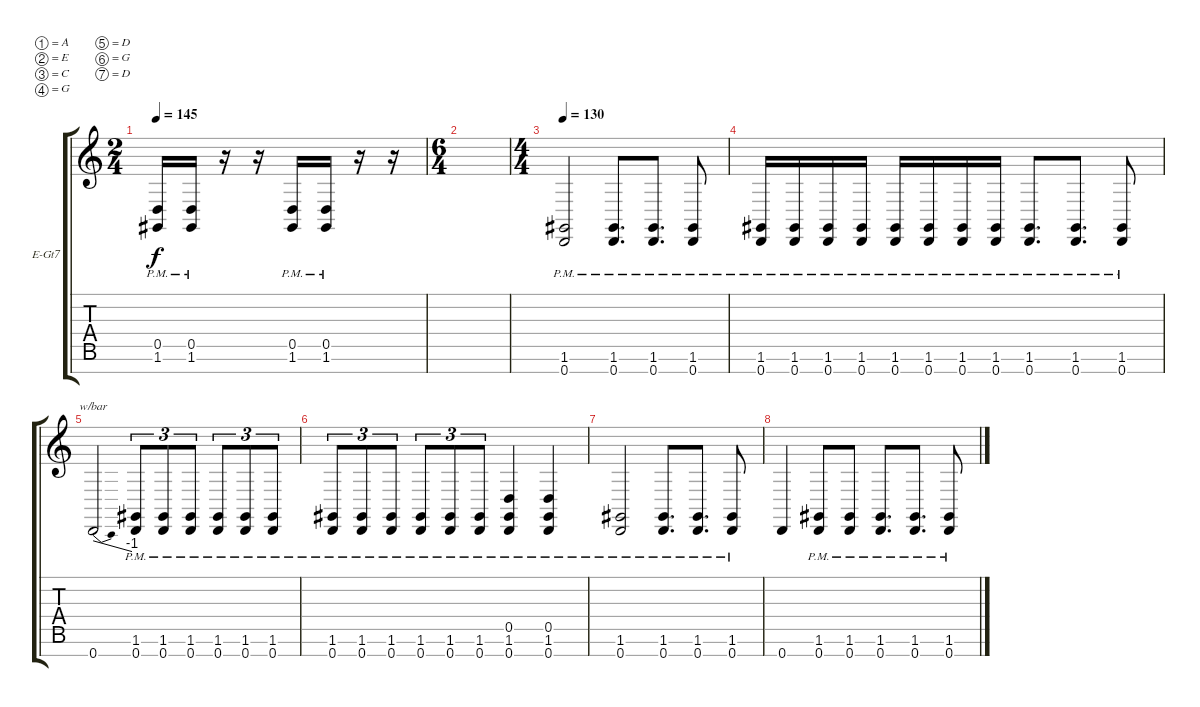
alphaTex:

\defaultSystemsLayout 4
\bracketExtendMode groupsimilarinstruments
\firstSystemTrackNameOrientation horizontal
\otherSystemsTrackNameOrientation horizontal
\track ("Rhytm R" "E-Gt7") {instrument distortionguitar}
\staff {score tabs}
\tuning (A3 E3 C3 G2 D2 G1 D1)
\ts (2 4)
\tempo 145
\clef g2
\ks c
(1.6{pm} 0.5{pm}).16{dy f} (1.6{pm} 0.5{pm}).16 r.16 r.16 (1.6{pm} 0.5{pm}).16 (1.6{pm} 0.5{pm}).16 r.16 r.16 |
\ts (6 4)
|
\ts (4 4)
\tempo 130
(1.6{pm} 0.7{pm}).2 (1.6{pm} 0.7{pm}).8{d} (1.6{pm} 0.7{pm}).8{d} (1.6{pm} 0.7{pm}).8 |
(1.6{pm} 0.7{pm}).16 (1.6{pm} 0.7{pm}).16 (1.6{pm} 0.7{pm}).16 (1.6{pm} 0.7{pm}).16 (1.6{pm} 0.7{pm}).16 (1.6{pm} 0.7{pm}).16 (1.6{pm} 0.7{pm}).16 (1.6{pm} 0.7{pm}).16 (1.6{pm} 0.7{pm}).8{d} (1.6{pm} 0.7{pm}).8{d} (1.6{pm} 0.7{pm}).8 |
0.7.2{tbe (dive default 0 0 60 -4)} (1.6{pm} 0.7{pm}).8{tu (3 2)} (1.6{pm} 0.7{pm}).8{tu (3 2)} (1.6{pm} 0.7{pm}).8{tu (3 2)} (1.6{pm} 0.7{pm}).8{tu (3 2)} (1.6{pm} 0.7{pm}).8{tu (3 2)} (1.6{pm} 0.7{pm}).8{tu (3 2)} |
(1.6{pm} 0.7{pm}).8{tu (3 2)} (1.6{pm} 0.7{pm}).8{tu (3 2)} (1.6{pm} 0.7{pm}).8{tu (3 2)} (1.6{pm} 0.7{pm}).8{tu (3 2)} (1.6{pm} 0.7{pm}).8{tu (3 2)} (1.6{pm} 0.7{pm}).8{tu (3 2)} (0.7{pm} 1.6{pm} 0.5{pm}).4 (0.5{pm} 1.6{pm} 0.7{pm}).4 |
(1.6{pm} 0.7{pm}).2 (1.6{pm} 0.7{pm}).8{d} (1.6{pm} 0.7{pm}).8{d} (1.6{pm} 0.7{pm}).8 |
0.7.4 (1.6{pm} 0.7{pm}).8 (1.6{pm} 0.7{pm}).8 (0.7{pm} 1.6{pm}).8{d} (0.7{pm} 1.6{pm}).8{d} (0.7{pm} 1.6{pm}).8
